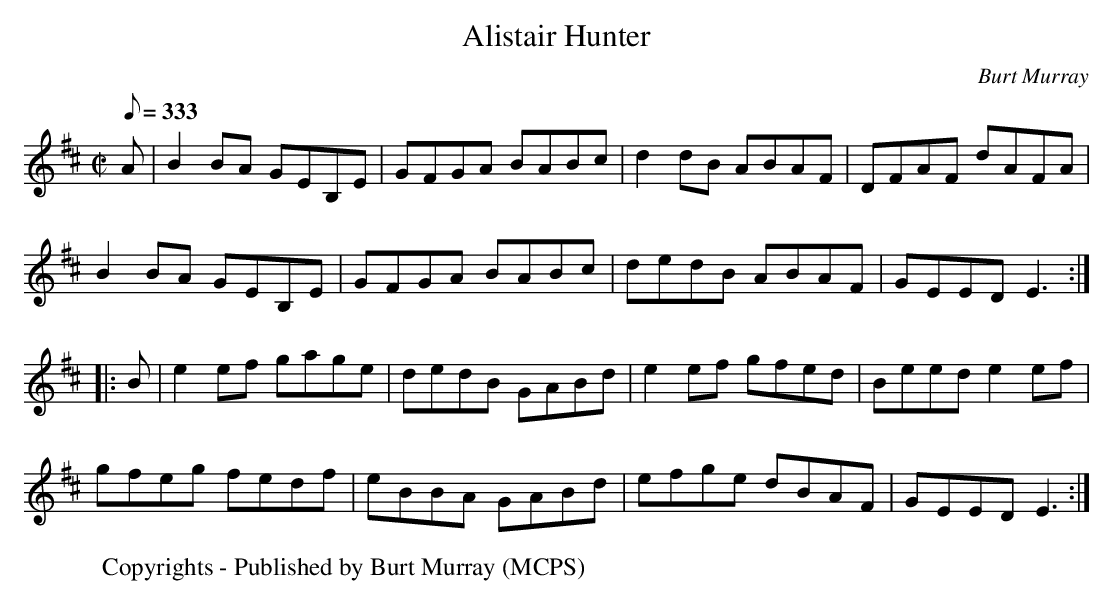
X:1
T:Alistair Hunter
C:Burt Murray
L:1/8
Q:333
M:C|
K:Edor
A|B2 BA GEB,E|GFGA BABc|d2 dB ABAF|DFAF dAFA|
B2 BA GEB,E|GFGA BABc|dedB ABAF| GEED E3:|
|:B|e2 ef gage|dedB GABd|e2 ef gfed|Beed e2 ef|
gfeg fedf|eBBA GABd|efge dBAF|GEED E3:|
W:Copyrights - Published by Burt Murray (MCPS)
